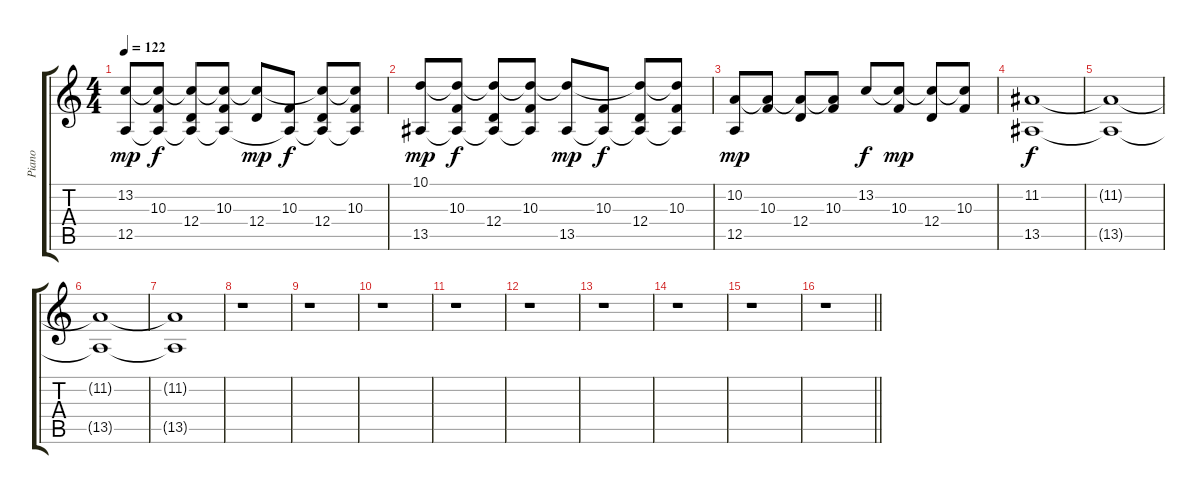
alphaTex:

\track ("Piano" "Piano") {mute instrument brightacousticpiano}
\staff {score tabs}
\tuning (E4 B3 G3 D3 A2 E2) {hide}
\ts (4 4)
\tempo 122
\clef g2
\ks c
(13.2 12.5).8{dy mp} (13.2{t} 10.3 12.5{t}).8{dy f} (13.2{t} 12.4 12.5{t}).8 (13.2{t} 10.3 12.5{t}).8 (13.2{t} 12.4).8{dy mp} (10.3 12.5{t}).8{dy f} (13.2{t} 12.4 12.5{t}).8 (13.2{t} 10.3 12.5{t}).8 |
(10.1 13.5).8{dy mp} (10.1{t} 10.3 13.5{t}).8{dy f} (10.1{t} 12.4 13.5{t}).8 (10.1{t} 10.3 13.5{t}).8 (10.1{t} 13.5).8{dy mp} (10.3 13.5{t}).8{dy f} (10.1{t} 12.4 13.5{t}).8 (10.1{t} 10.3 13.5{t}).8 |
(10.2 12.5).8{dy mp} (10.2{t} 10.3).8 (10.2{t} 12.4).8 (10.2{t} 10.3).8 13.2.8{dy f} (13.2{t} 10.3).8{dy mp} (13.2{t} 12.4).8 (13.2{t} 10.3).8 |
(11.2 13.5).1{dy f} |
(11.2{t} 13.5{t}).1 |
(11.2{t} 13.5{t}).1 |
(11.2{t} 13.5{t}).1 |
r.1 |
r.1 |
r.1 |
r.1 |
r.1 |
r.1 |
r.1 |
r.1 |
\barLineRight lightlight
r.1
